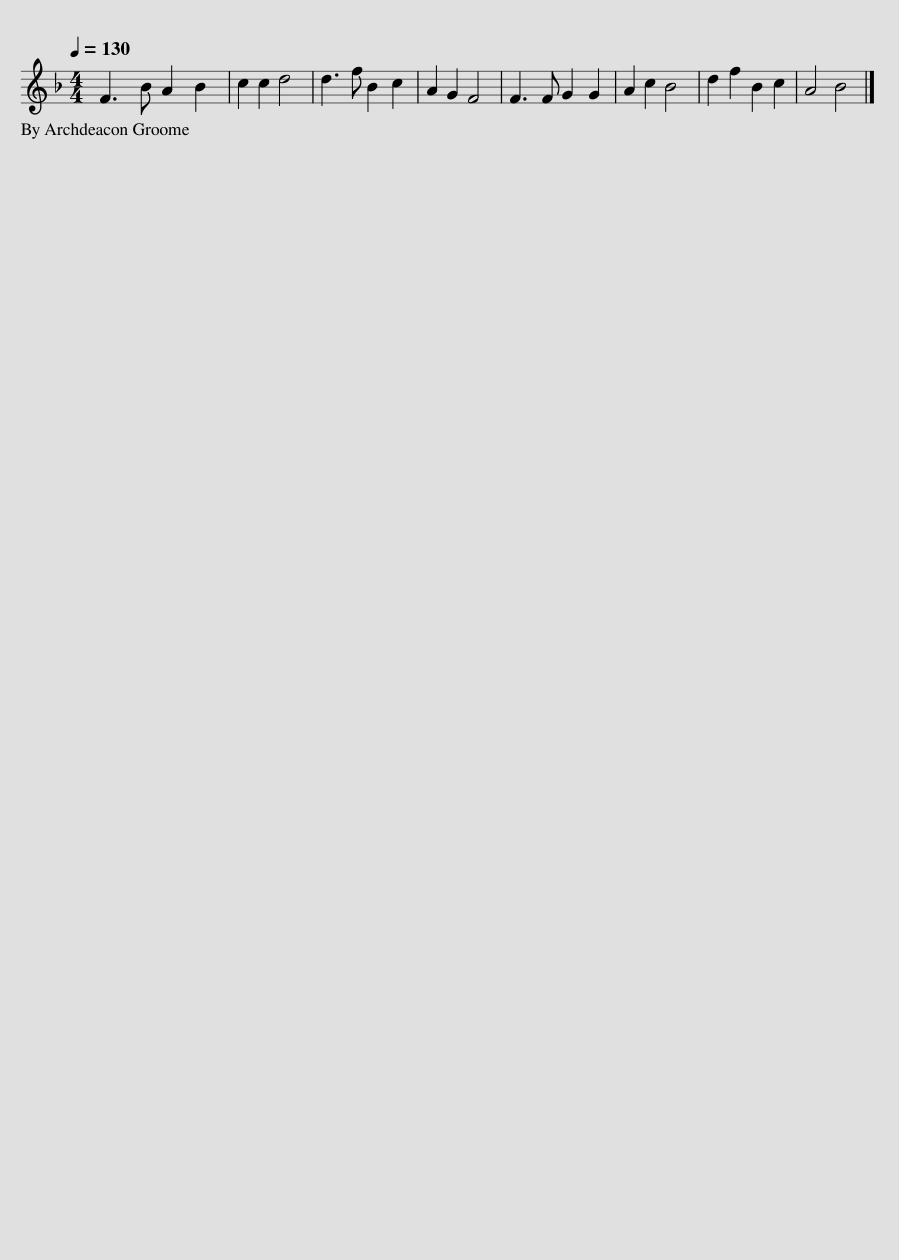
X:1
L:1/8
Q:1/4=130
M:4/4
I:linebreak $
K:F
V:1 treble
V:1
 F3 B A2 B2 | c2 c2 d4 | d3 f B2 c2 | A2 G2 F4 | F3 F G2 G2 | %5
 A2 c2 B4 | d2 f2 B2 c2 | A4 B4 |] %8
